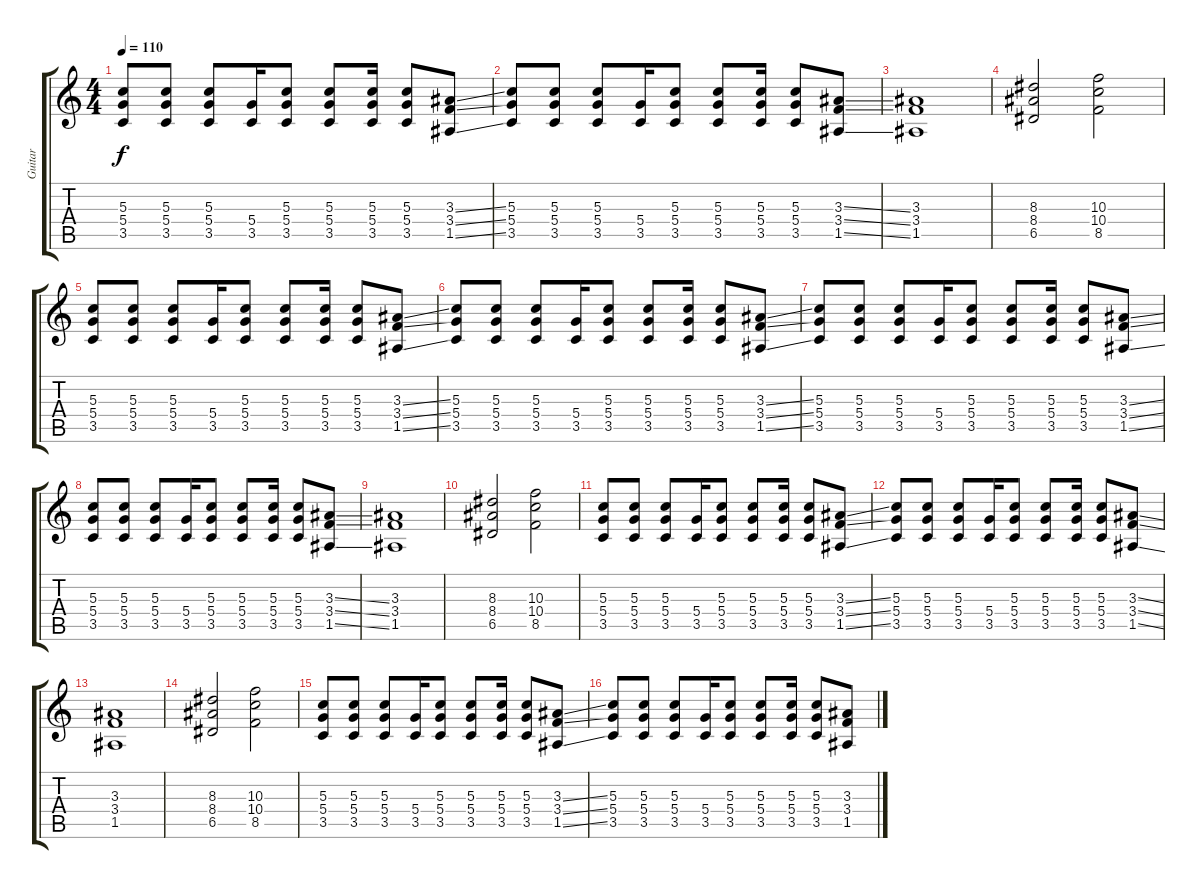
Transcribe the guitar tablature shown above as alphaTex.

\track ("Guitar" "Guitar") {instrument overdrivenguitar}
\staff {score tabs}
\tuning (E4 B3 G3 D3 A2 E2) {hide}
\ts (4 4)
\tempo 110
\clef g2
\ks c
(5.3 5.4 3.5).8{dy f} (5.3 5.4 3.5).8 (5.3 5.4 3.5).8 (5.4 3.5).16 (5.3 5.4 3.5).8 (5.3 5.4 3.5).8 (5.3 5.4 3.5).16 (5.3 5.4 3.5).8 (3.3{ss} 3.4{ss} 1.5{ss}).8 |
(5.3 5.4 3.5).8 (5.3 5.4 3.5).8 (5.3 5.4 3.5).8 (5.4 3.5).16 (5.3 5.4 3.5).8 (5.3 5.4 3.5).8 (5.3 5.4 3.5).16 (5.3 5.4 3.5).8 (3.3{ss} 3.4{ss} 1.5{ss}).8 |
(3.3 3.4 1.5).1 |
(8.3 8.4 6.5).2 (10.3 10.4 8.5).2 |
(5.3 5.4 3.5).8 (5.3 5.4 3.5).8 (5.3 5.4 3.5).8 (5.4 3.5).16 (5.3 5.4 3.5).8 (5.3 5.4 3.5).8 (5.3 5.4 3.5).16 (5.3 5.4 3.5).8 (3.3{ss} 3.4{ss} 1.5{ss}).8 |
(5.3 5.4 3.5).8 (5.3 5.4 3.5).8 (5.3 5.4 3.5).8 (5.4 3.5).16 (5.3 5.4 3.5).8 (5.3 5.4 3.5).8 (5.3 5.4 3.5).16 (5.3 5.4 3.5).8 (3.3{ss} 3.4{ss} 1.5{ss}).8 |
(5.3 5.4 3.5).8 (5.3 5.4 3.5).8 (5.3 5.4 3.5).8 (5.4 3.5).16 (5.3 5.4 3.5).8 (5.3 5.4 3.5).8 (5.3 5.4 3.5).16 (5.3 5.4 3.5).8 (3.3{ss} 3.4{ss} 1.5{ss}).8 |
(5.3 5.4 3.5).8 (5.3 5.4 3.5).8 (5.3 5.4 3.5).8 (5.4 3.5).16 (5.3 5.4 3.5).8 (5.3 5.4 3.5).8 (5.3 5.4 3.5).16 (5.3 5.4 3.5).8 (3.3{ss} 3.4{ss} 1.5{ss}).8 |
(3.3 3.4 1.5).1 |
(8.3 8.4 6.5).2 (10.3 10.4 8.5).2 |
(5.3 5.4 3.5).8 (5.3 5.4 3.5).8 (5.3 5.4 3.5).8 (5.4 3.5).16 (5.3 5.4 3.5).8 (5.3 5.4 3.5).8 (5.3 5.4 3.5).16 (5.3 5.4 3.5).8 (3.3{ss} 3.4{ss} 1.5{ss}).8 |
(5.3 5.4 3.5).8 (5.3 5.4 3.5).8 (5.3 5.4 3.5).8 (5.4 3.5).16 (5.3 5.4 3.5).8 (5.3 5.4 3.5).8 (5.3 5.4 3.5).16 (5.3 5.4 3.5).8 (3.3{ss} 3.4{ss} 1.5{ss}).8 |
(3.3 3.4 1.5).1 |
(8.3 8.4 6.5).2 (10.3 10.4 8.5).2 |
(5.3 5.4 3.5).8 (5.3 5.4 3.5).8 (5.3 5.4 3.5).8 (5.4 3.5).16 (5.3 5.4 3.5).8 (5.3 5.4 3.5).8 (5.3 5.4 3.5).16 (5.3 5.4 3.5).8 (3.3{ss} 3.4{ss} 1.5{ss}).8 |
(5.3 5.4 3.5).8 (5.3 5.4 3.5).8 (5.3 5.4 3.5).8 (5.4 3.5).16 (5.3 5.4 3.5).8 (5.3 5.4 3.5).8 (5.3 5.4 3.5).16 (5.3 5.4 3.5).8 (3.3{ss} 3.4{ss} 1.5{ss}).8
